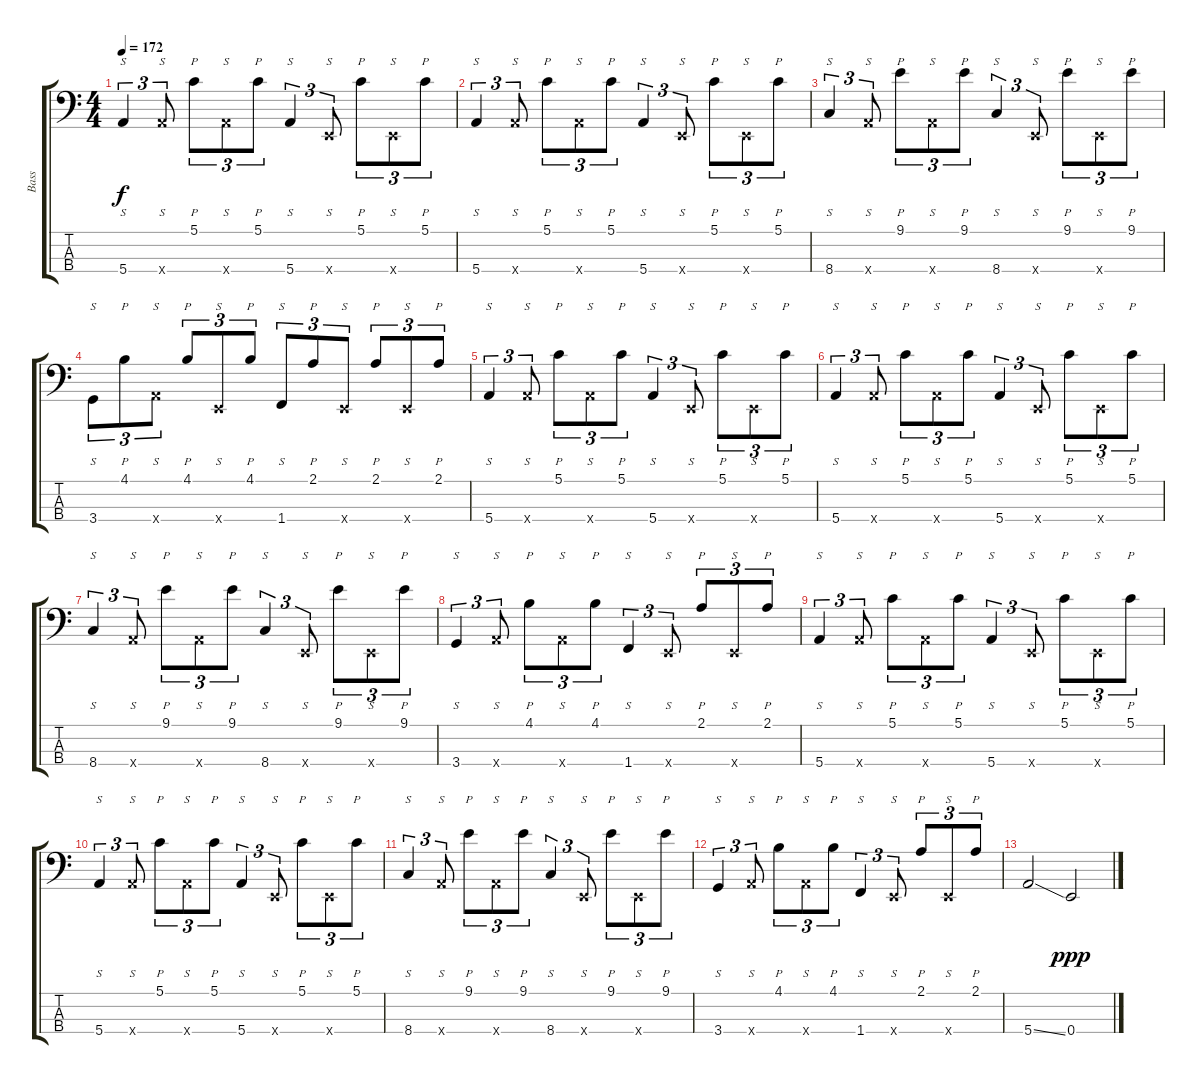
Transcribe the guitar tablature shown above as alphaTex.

\track ("Bass" "Bass") {instrument electricbassfinger}
\staff {score tabs}
\tuning (G2 D2 A1 E1) {hide}
\ts (4 4)
\tempo 172
\clef f4
\ks c
5.4.4{s tu (3 2) dy f} 5.4{x}.8{s tu (3 2)} 5.1.8{p tu (3 2)} 5.4{x}.8{s tu (3 2)} 5.1.8{p tu (3 2)} 5.4.4{s tu (3 2)} 0.4{x}.8{s tu (3 2)} 5.1.8{p tu (3 2)} 0.4{x}.8{s tu (3 2)} 5.1.8{p tu (3 2)} |
5.4.4{s tu (3 2)} 5.4{x}.8{s tu (3 2)} 5.1.8{p tu (3 2)} 5.4{x}.8{s tu (3 2)} 5.1.8{p tu (3 2)} 5.4.4{s tu (3 2)} 0.4{x}.8{s tu (3 2)} 5.1.8{p tu (3 2)} 0.4{x}.8{s tu (3 2)} 5.1.8{p tu (3 2)} |
8.4.4{s tu (3 2)} 5.4{x}.8{s tu (3 2)} 9.1.8{p tu (3 2)} 5.4{x}.8{s tu (3 2)} 9.1.8{p tu (3 2)} 8.4.4{s tu (3 2)} 0.4{x}.8{s tu (3 2)} 9.1.8{p tu (3 2)} 0.4{x}.8{s tu (3 2)} 9.1.8{p tu (3 2)} |
3.4.8{s tu (3 2)} 4.1.8{p tu (3 2)} 5.4{x}.8{s tu (3 2)} 4.1.8{p tu (3 2)} 0.4{x}.8{s tu (3 2)} 4.1.8{p tu (3 2)} 1.4.8{s tu (3 2)} 2.1.8{p tu (3 2)} 0.4{x}.8{s tu (3 2)} 2.1.8{p tu (3 2)} 0.4{x}.8{s tu (3 2)} 2.1.8{p tu (3 2)} |
5.4.4{s tu (3 2)} 5.4{x}.8{s tu (3 2)} 5.1.8{p tu (3 2)} 5.4{x}.8{s tu (3 2)} 5.1.8{p tu (3 2)} 5.4.4{s tu (3 2)} 0.4{x}.8{s tu (3 2)} 5.1.8{p tu (3 2)} 0.4{x}.8{s tu (3 2)} 5.1.8{p tu (3 2)} |
5.4.4{s tu (3 2)} 5.4{x}.8{s tu (3 2)} 5.1.8{p tu (3 2)} 5.4{x}.8{s tu (3 2)} 5.1.8{p tu (3 2)} 5.4.4{s tu (3 2)} 0.4{x}.8{s tu (3 2)} 5.1.8{p tu (3 2)} 0.4{x}.8{s tu (3 2)} 5.1.8{p tu (3 2)} |
8.4.4{s tu (3 2)} 5.4{x}.8{s tu (3 2)} 9.1.8{p tu (3 2)} 5.4{x}.8{s tu (3 2)} 9.1.8{p tu (3 2)} 8.4.4{s tu (3 2)} 0.4{x}.8{s tu (3 2)} 9.1.8{p tu (3 2)} 0.4{x}.8{s tu (3 2)} 9.1.8{p tu (3 2)} |
3.4.4{s tu (3 2)} 5.4{x}.8{s tu (3 2)} 4.1.8{p tu (3 2)} 5.4{x}.8{s tu (3 2)} 4.1.8{p tu (3 2)} 1.4.4{s tu (3 2)} 0.4{x}.8{s tu (3 2)} 2.1.8{p tu (3 2)} 0.4{x}.8{s tu (3 2)} 2.1.8{p tu (3 2)} |
5.4.4{s tu (3 2)} 5.4{x}.8{s tu (3 2)} 5.1.8{p tu (3 2)} 5.4{x}.8{s tu (3 2)} 5.1.8{p tu (3 2)} 5.4.4{s tu (3 2)} 0.4{x}.8{s tu (3 2)} 5.1.8{p tu (3 2)} 0.4{x}.8{s tu (3 2)} 5.1.8{p tu (3 2)} |
5.4.4{s tu (3 2)} 5.4{x}.8{s tu (3 2)} 5.1.8{p tu (3 2)} 5.4{x}.8{s tu (3 2)} 5.1.8{p tu (3 2)} 5.4.4{s tu (3 2)} 0.4{x}.8{s tu (3 2)} 5.1.8{p tu (3 2)} 0.4{x}.8{s tu (3 2)} 5.1.8{p tu (3 2)} |
8.4.4{s tu (3 2)} 5.4{x}.8{s tu (3 2)} 9.1.8{p tu (3 2)} 5.4{x}.8{s tu (3 2)} 9.1.8{p tu (3 2)} 8.4.4{s tu (3 2)} 0.4{x}.8{s tu (3 2)} 9.1.8{p tu (3 2)} 0.4{x}.8{s tu (3 2)} 9.1.8{p tu (3 2)} |
3.4.4{s tu (3 2)} 5.4{x}.8{s tu (3 2)} 4.1.8{p tu (3 2)} 5.4{x}.8{s tu (3 2)} 4.1.8{p tu (3 2)} 1.4.4{s tu (3 2)} 0.4{x}.8{s tu (3 2)} 2.1.8{p tu (3 2)} 0.4{x}.8{s tu (3 2)} 2.1.8{p tu (3 2)} |
5.4{ss}.2 0.4.2{dy ppp}
